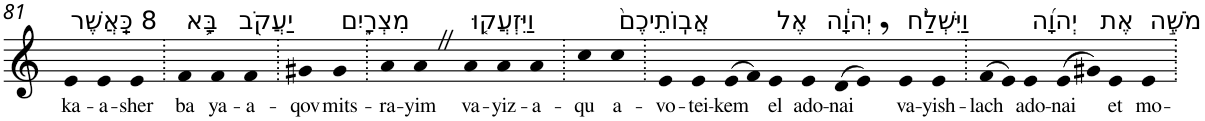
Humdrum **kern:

**kern	**text
*part1	*part1
*staff1	*staff1
*I"Piano	*
*I'Pno	*
!!LO:PB:g=z
*clefG2	*
*k[]	*
=81	=81
!LO:TX:a:t=8 כַּֽאֲשֶׁר	!
!	!LO:LY:b
4e	ka-
!	!LO:LY:b
4e	-a-
!	!LO:LY:b
4e	-sher
=82.	=82.
!LO:TX:a:t=בָּ֥א	!
!	!LO:LY:b
4f	ba
!LO:TX:a:t=יַעֲקֹ֖ב	!
!	!LO:LY:b
4f	ya-
!	!LO:LY:b
4f	-a-
=83.	=83.
!	!LO:LY:b
4g#X	-qov
!LO:TX:a:t=מִצְרָ֑יִם	!
!	!LO:LY:b
4g#	mits-
=84.	=84.
!	!LO:LY:b
4a	-ra-
!	!LO:LY:b
4aZ	-yim
!LO:TX:a:t=וַיִּזְעֲק֤וּ	!
!	!LO:LY:b
4a	va-
!	!LO:LY:b
4a	-yiz-
!	!LO:LY:b
4a	-a-
=85.	=85.
!	!LO:LY:b
4cc	-qu
!LO:TX:a:t=אֲבֽוֹתֵיכֶם֙	!
!	!LO:LY:b
4cc	a-
=86.	=86.
!	!LO:LY:b
4e	-vo-
!	!LO:LY:b
4e	-tei-
!	!LO:LY:b
(>8e	-kem
8f)	.
!LO:TX:a:t=אֶל	!
!	!LO:LY:b
4e	el
!LO:TX:a:t=יְהוָ֔ה	!
!	!LO:LY:b
4e	ado-
!	!LO:LY:b
(>8d	-nai
8e,)	.
!LO:TX:a:t=וַיִּשְׁלַ֨ח	!
!	!LO:LY:b
4e	va-
!	!LO:LY:b
4e	-yish-
=87.	=87.
!	!LO:LY:b
(>8f	-lach
8e)	.
!LO:TX:a:t=יְהוָ֜ה	!
!	!LO:LY:b
4e	ado-
!	!LO:LY:b
(>8e	-nai
8g#X)	.
!LO:TX:a:t=אֶת	!
!	!LO:LY:b
4e	et
!LO:TX:a:t=מֹשֶׁ֣ה	!
!	!LO:LY:b
4e	mo-
=.	=.
*-	*-
